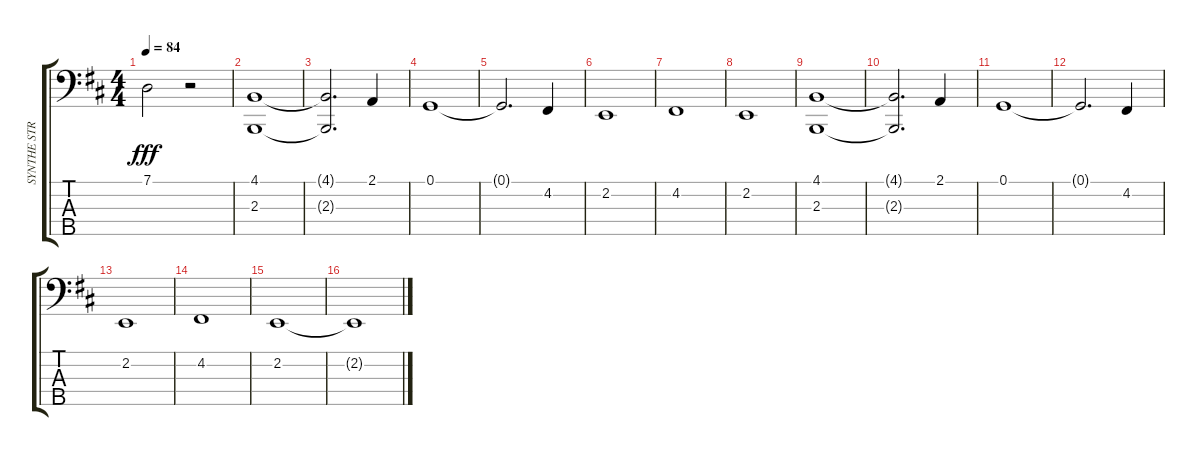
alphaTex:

\track ("SYNTHE STRINGS 1_2" "SYNTHE STR") {instrument stringensemble1}
\staff {score tabs}
\tuning (G2 D2 A1 E1 B0) {hide}
\ts (4 4)
\tempo 84
\clef f4
\ks d
7.1.2{dy fff} r.2 |
(4.1 2.3).1 |
(4.1{t} 2.3{t}).2{d} 2.1.4 |
0.1.1 |
0.1{t}.2{d} 4.2.4 |
2.2.1 |
4.2.1 |
2.2.1 |
(4.1 2.3).1 |
(4.1{t} 2.3{t}).2{d} 2.1.4 |
0.1.1 |
0.1{t}.2{d} 4.2.4 |
2.2.1 |
4.2.1 |
2.2.1 |
2.2{t}.1
